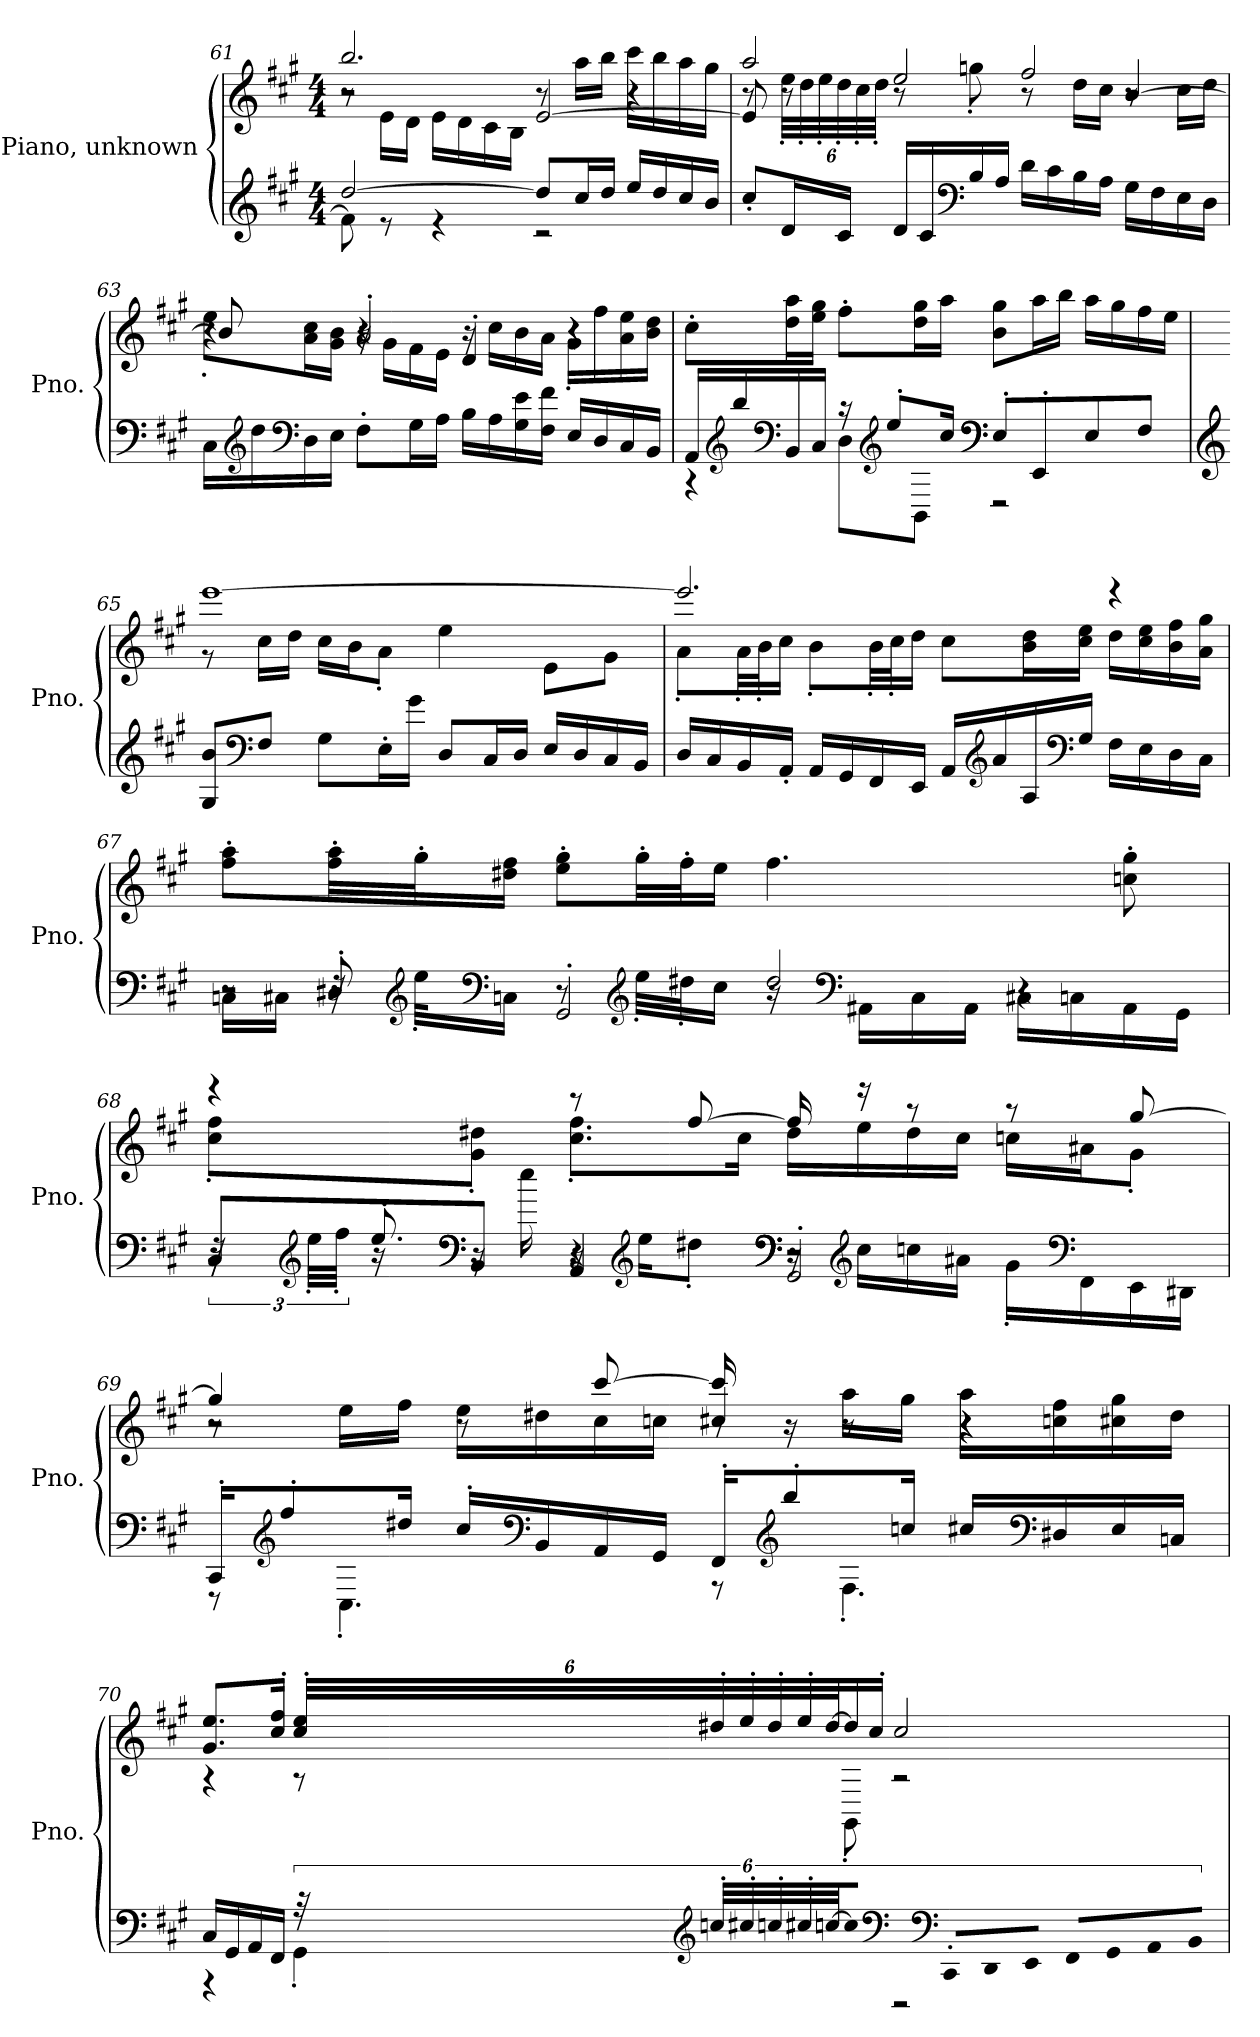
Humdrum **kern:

**kern	**kern
*part1	*part1
*staff2	*staff1
*I"Piano, unknown	*
*I'Pno.	*
!!LO:LB:g=z
*clefG2	*clefG2
*k[f#c#g#]	*k[f#c#g#]
*M4/4	*M4/4
=61	=61
*^	*^
*	*	*	*^
[2dd/	8f#\]	2.bb/	8r	2r
.	8r	.	16e\LL	.
.	.	.	16d\JJ	.
.	4r	.	16e\LL	.
.	.	.	16d\	.
.	.	.	16c#\	.
.	.	.	16B\JJ	.
8dd/L]	2r	.	8r	[2e/
16cc#/L	.	.	16aa\LL	.
16dd/JJ	.	.	16bb\JJ	.
16ee/LL	.	4r	16ccc#\LL	.
16dd/	.	.	16bb\	.
16cc#/	.	.	16aa\	.
16b/JJ	.	.	16gg#\JJ	.
*v	*v	*	*	*
=62	=62	=62	=62
8cc#'/L	2aa/	8r	8e/]
*	*	*Xbrackettup	*
16d/L	.	48ee'\LLL	8r
.	.	48dd'\	.
.	.	48ee'\	.
16c#/JJ	.	48dd'\	.
.	.	48cc#'\	.
.	.	48dd'\JJJ	.
16d/LL	.	8r	2ee/
16c#/	.	.	.
*clefF4	*	*	*
16B/	.	8ggn'\	.
16A/JJ	.	.	.
16d\LL	2ff#/	8r	.
16c#\	.	.	.
16B\	.	16dd\LL	.
16A\JJ	.	16cc#\JJ	.
16G#\LL	.	8r	[4b/
16F#\	.	.	.
16E\	.	16cc#\LL	.
16D\JJ	.	16dd\JJ	.
!!LO:LB:g=z	!!	!!
=63	=63	=63	=63
16C#\LL	4r	8ee'\L	8b/]
*clefG2	*	*	*
16dd\	.	.	.
*clefF4	*	*	*
16D\	.	16a\ 16cc#\L	8r
16E\JJ	.	16g#\ 16b\JJ	.
8F#'\L	2a'/	16r	4r
.	.	16g#\LL	.
16G#\L	.	16f#\	.
16A\JJ	.	16e\JJ	.
16B\LL	.	16r	4d'/
16A\	.	16cc#\LL	.
16G#\ 16e\	.	16b\	.
16F#\ 16f#\JJ	.	16a\JJ	.
16E/LL	4r	16g#'\LL	4r
16D/	.	16ff#\	.
16C#/	.	16a\ 16ee\	.
16BB/JJ	.	16b\ 16dd\JJ	.
*	*v	*v	*v
=64	=64
*^	*
16AA/LL	4r	8cc#'\L
*clefG2	*	*
16bb/	.	.
*clefF4	*	*
16BB/	.	16dd\ 16aa\L
16C#/JJ	.	16ee\ 16gg#\JJ
16r	8D\L	8ff#'\L
*clefG2	*	*
8ee'/L	.	.
.	8BB\J	16dd\ 16gg#\L
16cc#/Jk	.	16aa\JJ
*clefF4	*	*
8E'/L	2r	8b\ 8gg#\L
8EE'/	.	16aa\L
.	.	16bb\JJ
8E/	.	16aa\LL
.	.	16gg#\
8F#/J	.	16ff#\
.	.	16ee\JJ
*v	*v	*
!!LO:LB:g=z
=65	=65
*clefG2	*
*	*^
8G#/ 8b/L	[1eee	8r
*clefF4	*	*
8F#/J	.	16cc#\LL
.	.	16dd\JJ
8G#\L	.	16cc#\LL
.	.	16b\J
16E'\L	.	8a'\J
16g#\JJ	.	.
8D/L	.	4ee\
16C#/L	.	.
16D/JJ	.	.
16E/LL	.	8e\L
16D/	.	.
16C#/	.	8g#\J
16BB/JJ	.	.
=66	=66	=66
16D/LL	2.eee/]	8a'\L
16C#/	.	.
16BB/	.	32a'\LL
.	.	32b'\J
16AA'/JJ	.	16cc#\JJ
16AA/LL	.	8b'\L
16GG#/	.	.
16FF#/	.	32b'\LL
.	.	32cc#'\J
16EE/JJ	.	16dd\JJ
16AA/LL	.	8cc#\L
*clefG2	*	*
16a/	.	.
16A/	.	16b\ 16dd\L
*clefF4	*	*
16G#/JJ	.	16cc#\ 16ee\JJ
16F#\LL	4r	16dd\LL
16E\	.	16cc#\ 16ee\
16D\	.	16b\ 16ff#\
16C#\JJ	.	16a\ 16gg#\JJ
*	*v	*v
!!LO:PB:g=z
=67	=67
*^	*
*	*^	*
2r	16Cn\LL	8r	8ff#\' 8aa\'L
.	16C#X\JJ	.	.
.	32r	8D#X'/	32ff#\' 32aa\'LL
*clefG2	*	*	*
.	32ee'\KLL	.	32gg#'\J
*clefF4	*	*	*
.	16Cn\JJ	.	16dd#X\ 16ff#\JJ
.	8r	2GG#'/	8ee\' 8gg#\'L
*clefG2	*	*	*
.	32ee'\LLL	.	32gg#'\LL
.	32dd#X'\J	.	32ff#'\J
.	16cc#\JJ	.	16ee\JJ
2dd#/	16r	.	4.ff#\
*clefF4	*	*	*
.	16AA#X\LL	.	.
.	16C\	.	.
.	16AA#\JJ	.	.
.	16C#X\LL	4r	.
.	16Cn\	.	.
.	16AA#\	.	8ccn\' 8gg#\'
.	16GG#\JJ	.	.
!!LO:LB:g=z
=68	=68	=68	=68
*	*	*	*^
16r	48r	8C#/L	4r	8cc#\' 8ff#\'L
*clefG2	*	*	*	*
.	48ee'\LLL	.	.	.
.	48ff#'\JJJ	.	.	.
8.ee'/	16r	.	.	.
*clefF4	*	*	*	*
.	16r	8BB/J	.	8g#\' 8dd#X\'J
.	16ee\	.	.	.
4r	16r	4AA/	8r	8.cc#\' 8.ff#\'L
*clefG2	*	*	*	*
.	16ee\KL	.	.	.
.	8dd#X'\J	.	[8ff#/	.
.	.	.	.	16cc#\Jk
*clefF4	*	*	*	*
2r	16r	2GG#'/	16ff#/]	16dd#\LL
*clefG2	*	*	*	*
.	16cc#\LL	.	16r	16ee\
.	16ccn\	.	8r	16dd#\
.	16a#X\JJ	.	.	16cc#\JJ
.	16g#'\LL	.	8r	16ccn\LL
*clefF4	*	*	*	*
.	16FF#\	.	.	16a#X\J
.	16EE\	.	[8gg#/	8g#'\J
.	16DD#X\JJ	.	.	.
*	*v	*v	*	*
!!LO:LB:g=z
=69	=69	=69	=69
*	*	*	*^
16CC#'/KL	8r	4gg#/]	8r	2r
*clefG2	*	*	*	*
8ff#'/	.	.	.	.
.	4.C#'\	.	16ee\LL	.
16dd#X/Jk	.	.	16ff#\JJ	.
16cc#'/LL	.	8r	16ee\LL	.
*clefF4	*	*	*	*
16BB/	.	.	16dd#X\	.
16AA/	.	[8ccc#/	16cc#\	.
16GG#/JJ	.	.	16ccn\JJ	.
16FF#'/KL	8r	16ccc#/]	8r	4cc#X/
*clefG2	*	*	*	*
8bb'/	.	16r	.	.
.	4.F#'\	8r	16aa\LL	.
16ccn/Jk	.	.	16gg#\JJ	.
16cc#X/LL	.	4r	16aa\LL	4r
*clefF4	*	*	*	*
16D#X/	.	.	16ccn\ 16ff#\	.
16E/	.	.	16cc#X\ 16gg#\	.
16Cn/JJ	.	.	16dd#\JJ	.
*	*	*	*v	*v
!!LO:LB:g=z
=70	=70	=70	=70
16C#/LL	4r	8.g#/ 8.ee/L	4r
16GG#/	.	.	.
16AA/	.	.	.
16FF#/JJ	.	16cc#/' 16ff#/'Jk	.
48r	4GG#'\	48cc#/' 48ee/'LLL	8r
*clefG2	*	*	*
48ccn'/LLL	.	48dd#X'/	.
48cc#X'/	.	48ee'/	.
*Xbrackettup	*	*	*
48ccn'/	.	48dd#'/	.
48cc#X'/	.	48ee'/	.
[48ccn/JJ	.	[48dd#/J	.
8cc/J]	.	16dd#/]	8GG#'\
.	.	16cc#'/JJ	.
*clefF4	*	*	*
8CC#'/L	2r	2cc#/	2r
16DD/L	.	.	.
16EE/JJ	.	.	.
16FF#/LL	.	.	.
16GG#/	.	.	.
16AA/	.	.	.
16BB/JJ	.	.	.
*v	*v	*	*
*	*v	*v
=	=
*-	*-
